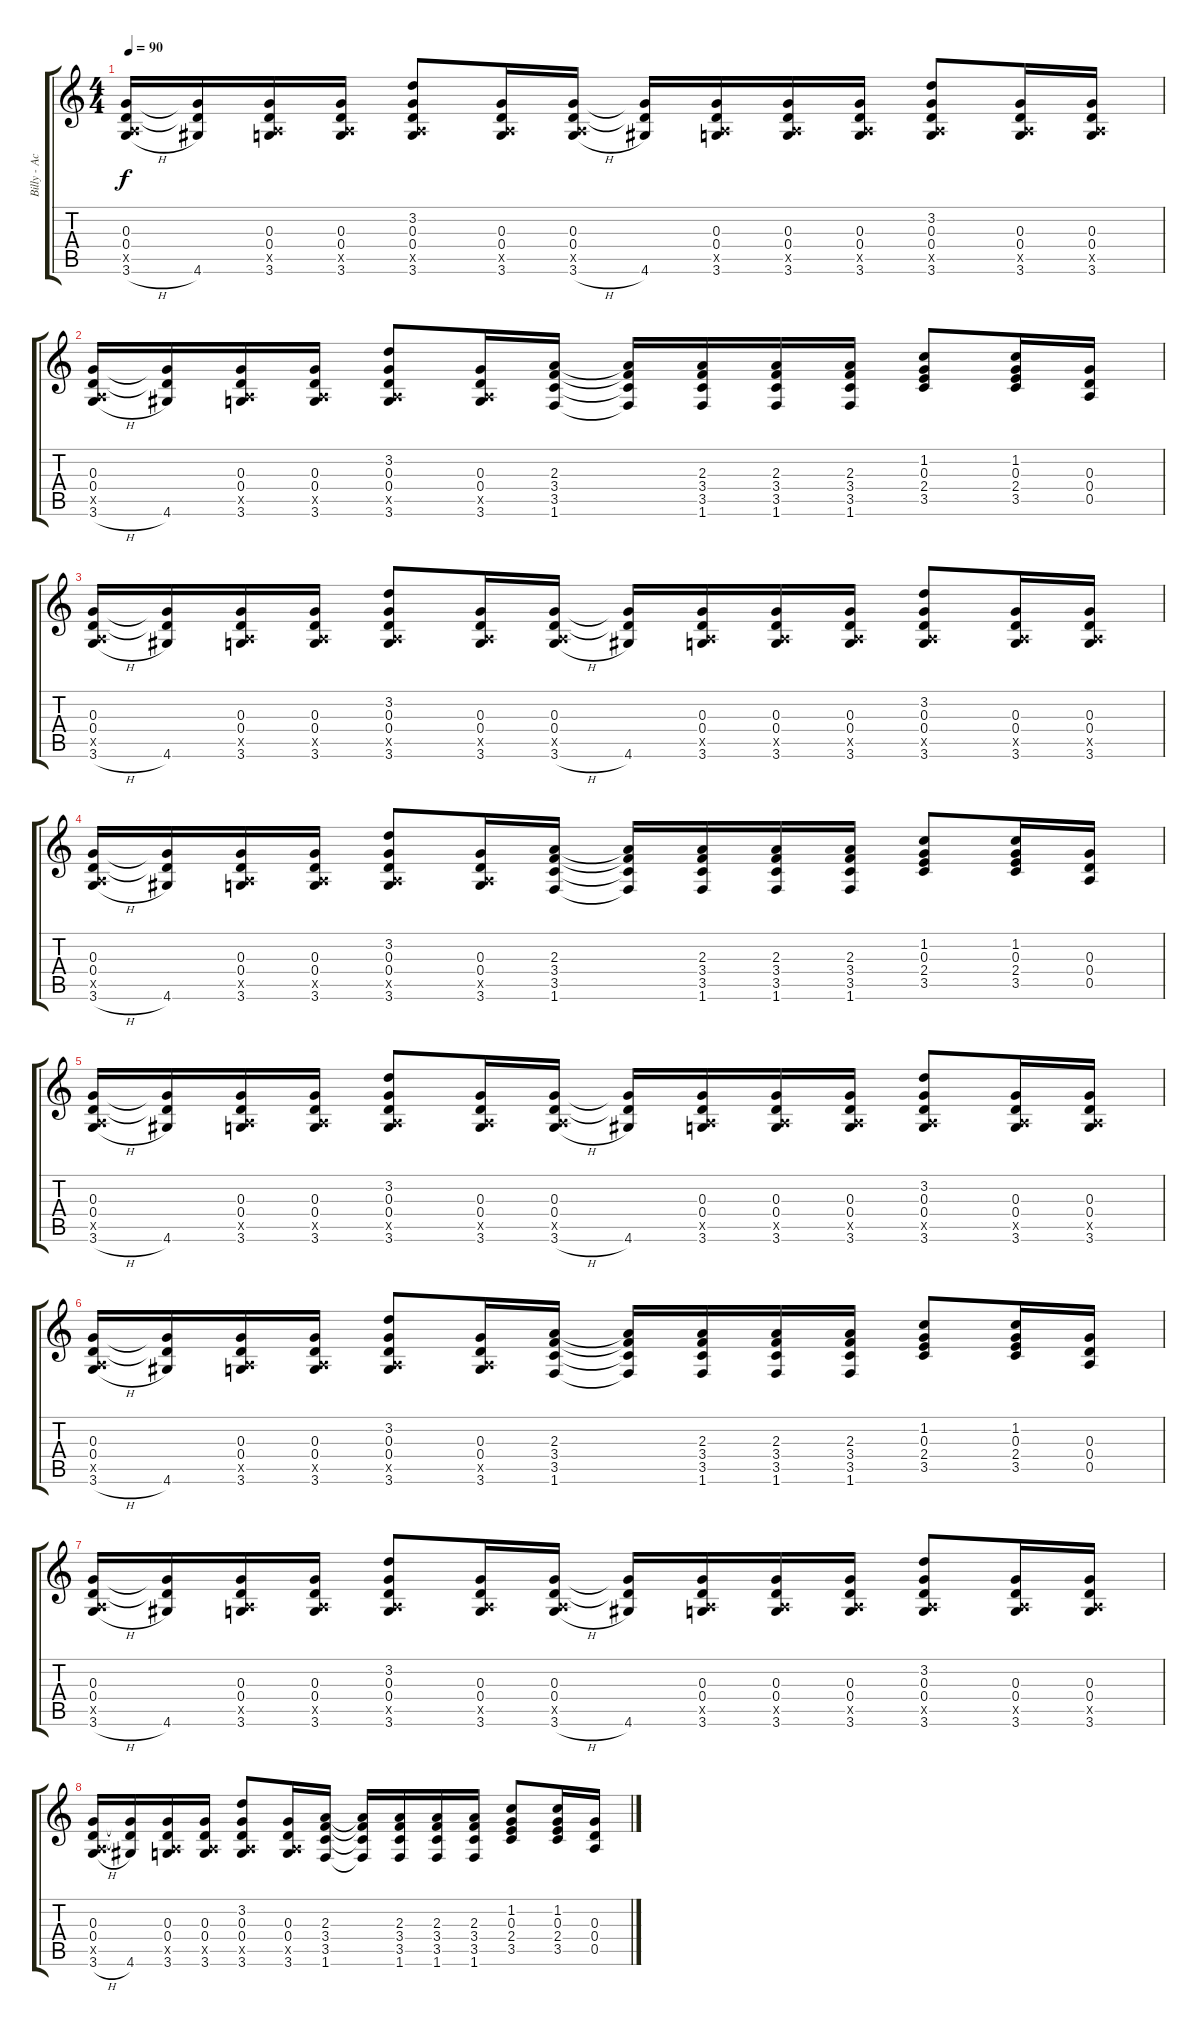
\track ("Billy - Acoustic" "Billy - Ac") {instrument acousticguitarsteel}
\staff {score tabs}
\tuning (E4 B3 G3 D3 A2 E2) {hide}
\ts (4 4)
\tempo 90
\clef g2
\ks c
(0.3 0.4 0.5{x} 3.6{h}).16{dy f} (0.3{t} 0.4{t} 4.6).16 (0.3 0.4 0.5{x} 3.6).16 (0.3 0.4 0.5{x} 3.6).16 (3.2 0.3 0.4 0.5{x} 3.6).8 (0.3 0.4 0.5{x} 3.6).16 (0.3 0.4 0.5{x} 3.6{h}).16 (0.3{t} 0.4{t} 4.6).16 (0.3 0.4 0.5{x} 3.6).16 (0.3 0.4 0.5{x} 3.6).16 (0.3 0.4 0.5{x} 3.6).16 (3.2 0.3 0.4 0.5{x} 3.6).8 (0.3 0.4 0.5{x} 3.6).16 (0.3 0.4 0.5{x} 3.6).16 |
(0.3 0.4 0.5{x} 3.6{h}).16 (0.3{t} 0.4{t} 4.6).16 (0.3 0.4 0.5{x} 3.6).16 (0.3 0.4 0.5{x} 3.6).16 (3.2 0.3 0.4 0.5{x} 3.6).8 (0.3 0.4 0.5{x} 3.6).16 (2.3 3.4 3.5 1.6).16 (2.3{t} 3.4{t} 3.5{t} 1.6{t}).16 (2.3 3.4 3.5 1.6).16 (2.3 3.4 3.5 1.6).16 (2.3 3.4 3.5 1.6).16 (1.2 0.3 2.4 3.5).8 (1.2 0.3 2.4 3.5).16 (0.3 0.4 0.5).16 |
(0.3 0.4 0.5{x} 3.6{h}).16 (0.3{t} 0.4{t} 4.6).16 (0.3 0.4 0.5{x} 3.6).16 (0.3 0.4 0.5{x} 3.6).16 (3.2 0.3 0.4 0.5{x} 3.6).8 (0.3 0.4 0.5{x} 3.6).16 (0.3 0.4 0.5{x} 3.6{h}).16 (0.3{t} 0.4{t} 4.6).16 (0.3 0.4 0.5{x} 3.6).16 (0.3 0.4 0.5{x} 3.6).16 (0.3 0.4 0.5{x} 3.6).16 (3.2 0.3 0.4 0.5{x} 3.6).8 (0.3 0.4 0.5{x} 3.6).16 (0.3 0.4 0.5{x} 3.6).16 |
(0.3 0.4 0.5{x} 3.6{h}).16 (0.3{t} 0.4{t} 4.6).16 (0.3 0.4 0.5{x} 3.6).16 (0.3 0.4 0.5{x} 3.6).16 (3.2 0.3 0.4 0.5{x} 3.6).8 (0.3 0.4 0.5{x} 3.6).16 (2.3 3.4 3.5 1.6).16 (2.3{t} 3.4{t} 3.5{t} 1.6{t}).16 (2.3 3.4 3.5 1.6).16 (2.3 3.4 3.5 1.6).16 (2.3 3.4 3.5 1.6).16 (1.2 0.3 2.4 3.5).8 (1.2 0.3 2.4 3.5).16 (0.3 0.4 0.5).16 |
(0.3 0.4 0.5{x} 3.6{h}).16 (0.3{t} 0.4{t} 4.6).16 (0.3 0.4 0.5{x} 3.6).16 (0.3 0.4 0.5{x} 3.6).16 (3.2 0.3 0.4 0.5{x} 3.6).8 (0.3 0.4 0.5{x} 3.6).16 (0.3 0.4 0.5{x} 3.6{h}).16 (0.3{t} 0.4{t} 4.6).16 (0.3 0.4 0.5{x} 3.6).16 (0.3 0.4 0.5{x} 3.6).16 (0.3 0.4 0.5{x} 3.6).16 (3.2 0.3 0.4 0.5{x} 3.6).8 (0.3 0.4 0.5{x} 3.6).16 (0.3 0.4 0.5{x} 3.6).16 |
(0.3 0.4 0.5{x} 3.6{h}).16 (0.3{t} 0.4{t} 4.6).16 (0.3 0.4 0.5{x} 3.6).16 (0.3 0.4 0.5{x} 3.6).16 (3.2 0.3 0.4 0.5{x} 3.6).8 (0.3 0.4 0.5{x} 3.6).16 (2.3 3.4 3.5 1.6).16 (2.3{t} 3.4{t} 3.5{t} 1.6{t}).16 (2.3 3.4 3.5 1.6).16 (2.3 3.4 3.5 1.6).16 (2.3 3.4 3.5 1.6).16 (1.2 0.3 2.4 3.5).8 (1.2 0.3 2.4 3.5).16 (0.3 0.4 0.5).16 |
(0.3 0.4 0.5{x} 3.6{h}).16 (0.3{t} 0.4{t} 4.6).16 (0.3 0.4 0.5{x} 3.6).16 (0.3 0.4 0.5{x} 3.6).16 (3.2 0.3 0.4 0.5{x} 3.6).8 (0.3 0.4 0.5{x} 3.6).16 (0.3 0.4 0.5{x} 3.6{h}).16 (0.3{t} 0.4{t} 4.6).16 (0.3 0.4 0.5{x} 3.6).16 (0.3 0.4 0.5{x} 3.6).16 (0.3 0.4 0.5{x} 3.6).16 (3.2 0.3 0.4 0.5{x} 3.6).8 (0.3 0.4 0.5{x} 3.6).16 (0.3 0.4 0.5{x} 3.6).16 |
(0.3 0.4 0.5{x} 3.6{h}).16 (0.3{t} 0.4{t} 4.6).16 (0.3 0.4 0.5{x} 3.6).16 (0.3 0.4 0.5{x} 3.6).16 (3.2 0.3 0.4 0.5{x} 3.6).8 (0.3 0.4 0.5{x} 3.6).16 (2.3 3.4 3.5 1.6).16 (2.3{t} 3.4{t} 3.5{t} 1.6{t}).16 (2.3 3.4 3.5 1.6).16 (2.3 3.4 3.5 1.6).16 (2.3 3.4 3.5 1.6).16 (1.2 0.3 2.4 3.5).8 (1.2 0.3 2.4 3.5).16 (0.3 0.4 0.5).16
